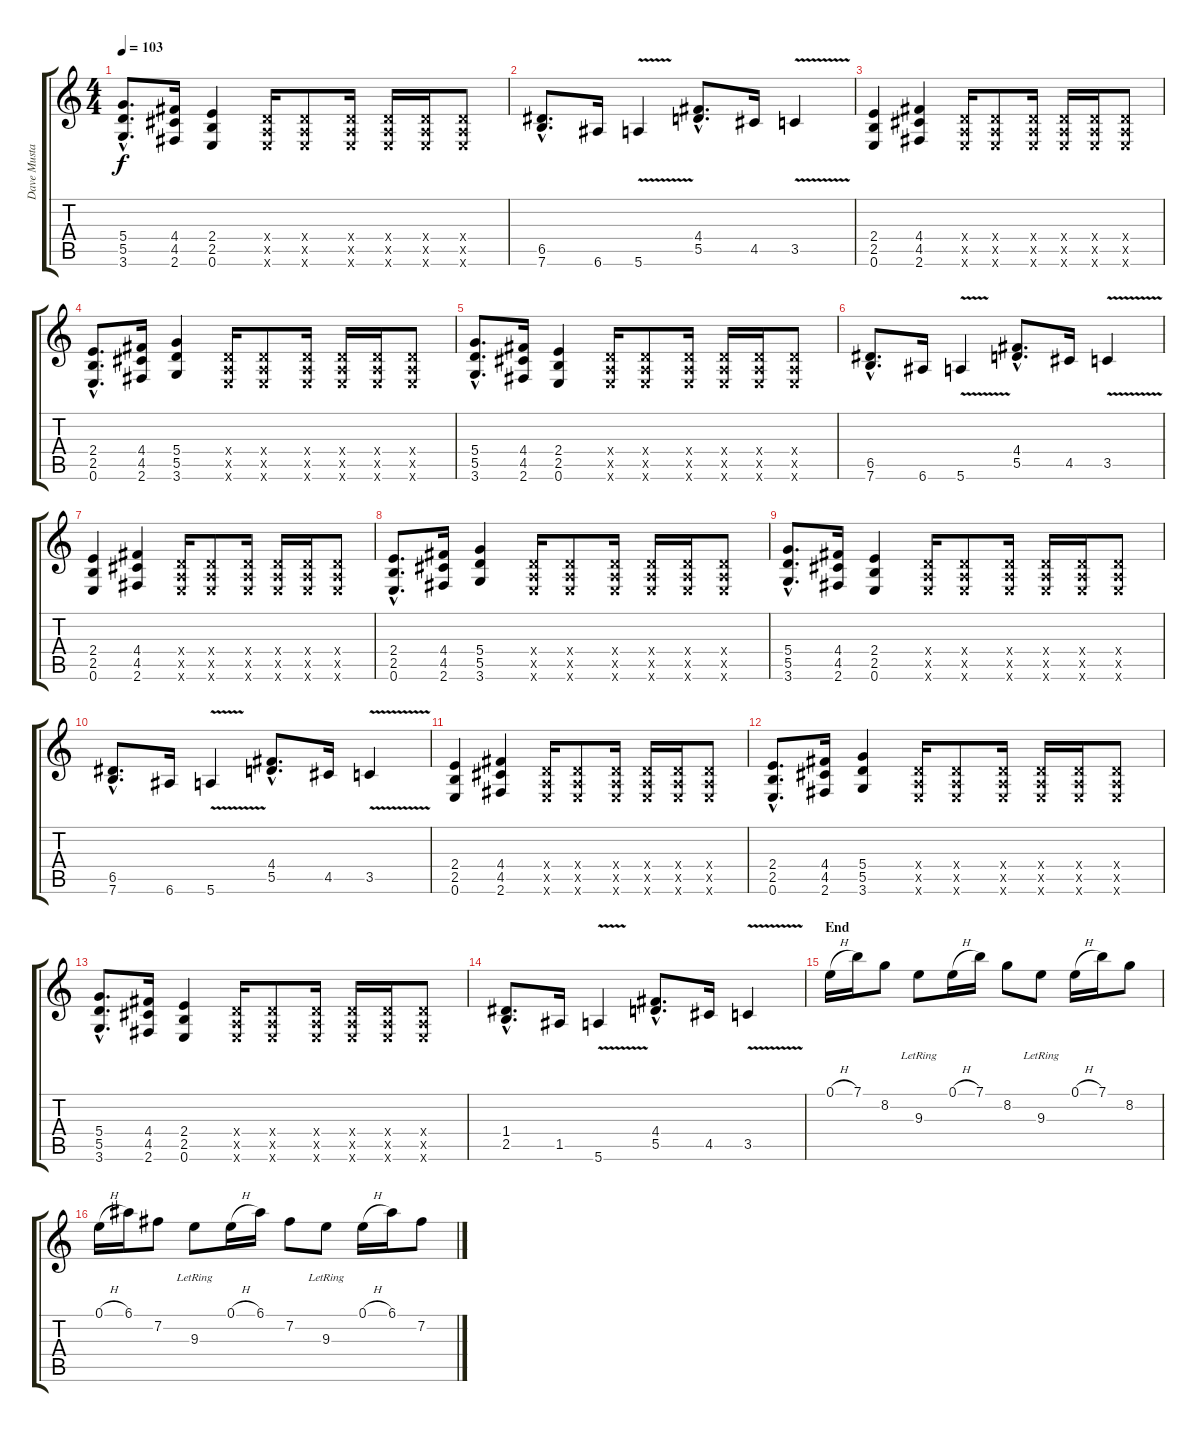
\track ("Dave Mustaine" "Dave Musta") {instrument distortionguitar}
\staff {score tabs}
\tuning (E4 B3 G3 D3 A2 E2) {hide}
\ts (4 4)
\tempo 103
\clef g2
\ks c
(5.4{hac} 5.5{hac} 3.6{hac}).8{d dy f} (4.4 4.5 2.6).16 (2.4 2.5 0.6).4 (0.4{x} 0.5{x} 0.6{x}).16 (0.4{x} 0.5{x} 0.6{x}).8 (0.4{x} 0.5{x} 0.6{x}).16 (0.4{x} 0.5{x} 0.6{x}).16 (0.4{x} 0.5{x} 0.6{x}).16 (0.4{x} 0.5{x} 0.6{x}).8 |
(6.5{hac} 7.6{hac}).8{d} 6.6.16 5.6{v}.4 (4.4{hac} 5.5{hac}).8{d} 4.5.16 3.5{v}.4 |
(2.4 2.5 0.6).4 (4.4 4.5 2.6).4 (0.4{x} 0.5{x} 0.6{x}).16 (0.4{x} 0.5{x} 0.6{x}).8 (0.4{x} 0.5{x} 0.6{x}).16 (0.4{x} 0.5{x} 0.6{x}).16 (0.4{x} 0.5{x} 0.6{x}).16 (0.4{x} 0.5{x} 0.6{x}).8 |
(2.4{hac} 2.5{hac} 0.6{hac}).8{d} (4.4 4.5 2.6).16 (5.4 5.5 3.6).4 (0.4{x} 0.5{x} 0.6{x}).16 (0.4{x} 0.5{x} 0.6{x}).8 (0.4{x} 0.5{x} 0.6{x}).16 (0.4{x} 0.5{x} 0.6{x}).16 (0.4{x} 0.5{x} 0.6{x}).16 (0.4{x} 0.5{x} 0.6{x}).8 |
(5.4{hac} 5.5{hac} 3.6{hac}).8{d} (4.4 4.5 2.6).16 (2.4 2.5 0.6).4 (0.4{x} 0.5{x} 0.6{x}).16 (0.4{x} 0.5{x} 0.6{x}).8 (0.4{x} 0.5{x} 0.6{x}).16 (0.4{x} 0.5{x} 0.6{x}).16 (0.4{x} 0.5{x} 0.6{x}).16 (0.4{x} 0.5{x} 0.6{x}).8 |
(6.5{hac} 7.6{hac}).8{d} 6.6.16 5.6{v}.4 (4.4{hac} 5.5{hac}).8{d} 4.5.16 3.5{v}.4 |
(2.4 2.5 0.6).4 (4.4 4.5 2.6).4 (0.4{x} 0.5{x} 0.6{x}).16 (0.4{x} 0.5{x} 0.6{x}).8 (0.4{x} 0.5{x} 0.6{x}).16 (0.4{x} 0.5{x} 0.6{x}).16 (0.4{x} 0.5{x} 0.6{x}).16 (0.4{x} 0.5{x} 0.6{x}).8 |
(2.4{hac} 2.5{hac} 0.6{hac}).8{d} (4.4 4.5 2.6).16 (5.4 5.5 3.6).4 (0.4{x} 0.5{x} 0.6{x}).16 (0.4{x} 0.5{x} 0.6{x}).8 (0.4{x} 0.5{x} 0.6{x}).16 (0.4{x} 0.5{x} 0.6{x}).16 (0.4{x} 0.5{x} 0.6{x}).16 (0.4{x} 0.5{x} 0.6{x}).8 |
(5.4{hac} 5.5{hac} 3.6{hac}).8{d} (4.4 4.5 2.6).16 (2.4 2.5 0.6).4 (0.4{x} 0.5{x} 0.6{x}).16 (0.4{x} 0.5{x} 0.6{x}).8 (0.4{x} 0.5{x} 0.6{x}).16 (0.4{x} 0.5{x} 0.6{x}).16 (0.4{x} 0.5{x} 0.6{x}).16 (0.4{x} 0.5{x} 0.6{x}).8 |
(6.5{hac} 7.6{hac}).8{d} 6.6.16 5.6{v}.4 (4.4{hac} 5.5{hac}).8{d} 4.5.16 3.5{v}.4 |
(2.4 2.5 0.6).4 (4.4 4.5 2.6).4 (0.4{x} 0.5{x} 0.6{x}).16 (0.4{x} 0.5{x} 0.6{x}).8 (0.4{x} 0.5{x} 0.6{x}).16 (0.4{x} 0.5{x} 0.6{x}).16 (0.4{x} 0.5{x} 0.6{x}).16 (0.4{x} 0.5{x} 0.6{x}).8 |
(2.4{hac} 2.5{hac} 0.6{hac}).8{d} (4.4 4.5 2.6).16 (5.4 5.5 3.6).4 (0.4{x} 0.5{x} 0.6{x}).16 (0.4{x} 0.5{x} 0.6{x}).8 (0.4{x} 0.5{x} 0.6{x}).16 (0.4{x} 0.5{x} 0.6{x}).16 (0.4{x} 0.5{x} 0.6{x}).16 (0.4{x} 0.5{x} 0.6{x}).8 |
(5.4{hac} 5.5{hac} 3.6{hac}).8{d} (4.4 4.5 2.6).16 (2.4 2.5 0.6).4 (0.4{x} 0.5{x} 0.6{x}).16 (0.4{x} 0.5{x} 0.6{x}).8 (0.4{x} 0.5{x} 0.6{x}).16 (0.4{x} 0.5{x} 0.6{x}).16 (0.4{x} 0.5{x} 0.6{x}).16 (0.4{x} 0.5{x} 0.6{x}).8 |
(1.4{hac} 2.5{hac}).8{d} 1.5.16 5.6{v}.4 (4.4{hac} 5.5{hac}).8{d} 4.5.16 3.5{v}.4 |
\section ("" "End")
0.1{h}.16 7.1.16 8.2.8 9.3{lr}.8 0.1{h}.16 7.1.16 8.2.8 9.3{lr}.8 0.1{h}.16 7.1.16 8.2.8 |
0.1{h}.16 6.1.16 7.2.8 9.3{lr}.8 0.1{h}.16 6.1.16 7.2.8 9.3{lr}.8 0.1{h}.16 6.1.16 7.2.8
